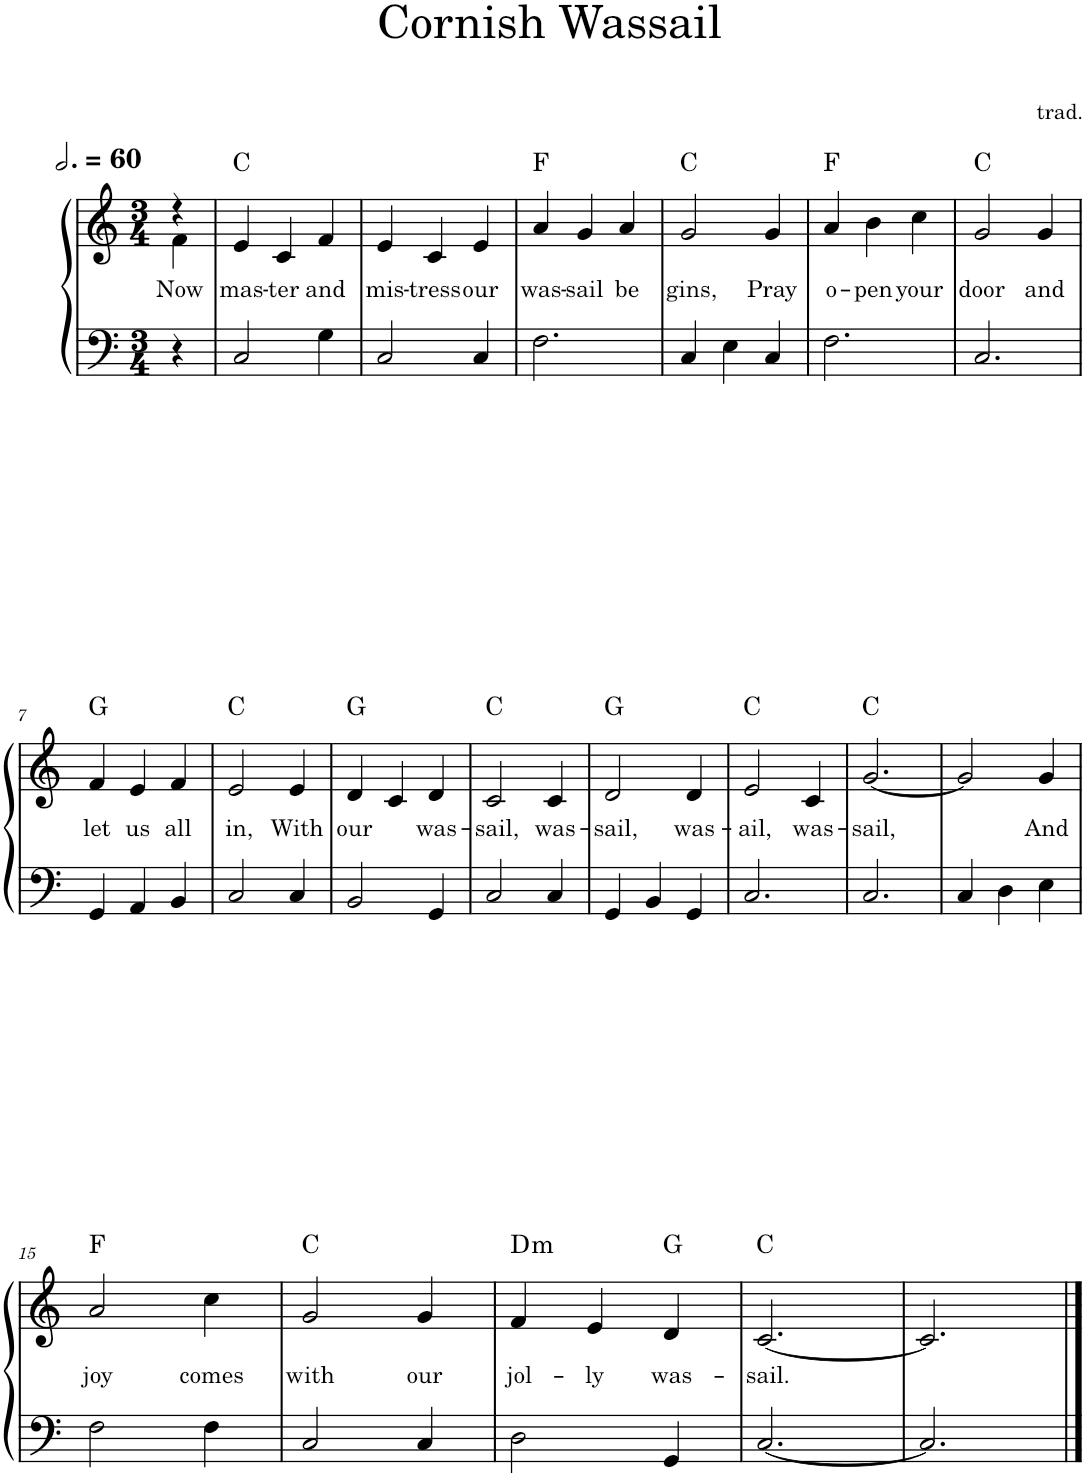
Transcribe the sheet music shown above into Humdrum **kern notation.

**kern	**kern	**text	**harte
*part1	*part1	*part1	*part1
*staff2	*staff1	*staff1	*
*I"Piano	*	*	*
*I'Pno.	*	*	*
*clefF4	*clefG2	*	*
*k[]	*k[]	*	*
*M3/4	*M3/4	*	*
*MM180	*MM180	*	*
=	=	=	=
*	*^	*	*
!	!	!	!LO:LY:b	!
4r	4r	4f\	Now	.
=1	=1	=1	=1	=1
!	!	!	!LO:LY:b	!
*	*v	*v	*	*
2C/	4e/	mas-	C:maj
!	!	!LO:LY:b	!
.	4c/	-ter	.
!	!	!LO:LY:b	!
4G\	4f/	and	.
=2	=2	=2	=2
!	!	!LO:LY:b	!
2C/	4e/	mis-	.
!	!	!LO:LY:b	!
.	4c/	-tress	.
!	!	!LO:LY:b	!
4C/	4e/	our	.
=3	=3	=3	=3
!	!	!LO:LY:b	!
2.F\	4a/	was-	F:maj
!	!	!LO:LY:b	!
.	4g/	-sail	.
!	!	!LO:LY:b	!
.	4a/	be	.
=4	=4	=4	=4
!	!	!LO:LY:b	!
4C/	2g/	gins,	C:maj
4E\	.	.	.
!	!	!LO:LY:b	!
4C/	4g/	Pray	.
=5	=5	=5	=5
!	!	!LO:LY:b	!
2.F\	4a/	o-	F:maj
!	!	!LO:LY:b	!
.	4b\	-pen	.
!	!	!LO:LY:b	!
.	4cc\	your	.
=6	=6	=6	=6
!	!	!LO:LY:b	!
2.C/	2g/	door	C:maj
!	!	!LO:LY:b	!
.	4g/	and	.
!!LO:LB:g=z
=7	=7	=7	=7
!	!	!LO:LY:b	!
4GG/	4f/	let	G:maj
!	!	!LO:LY:b	!
4AA/	4e/	us	.
!	!	!LO:LY:b	!
4BB/	4f/	all	.
=8	=8	=8	=8
!	!	!LO:LY:b	!
2C/	2e/	in,	C:maj
!	!	!LO:LY:b	!
4C/	4e/	With	.
=9	=9	=9	=9
!	!	!LO:LY:b	!
2BB/	4d/	our	G:maj
.	4c/	.	.
!	!	!LO:LY:b	!
4GG/	4d/	was-	.
=10	=10	=10	=10
!	!	!LO:LY:b	!
2C/	2c/	-sail,	C:maj
!	!	!LO:LY:b	!
4C/	4c/	was-	.
=11	=11	=11	=11
!	!	!LO:LY:b	!
4GG/	2d/	-sail,	G:maj
4BB/	.	.	.
!	!	!LO:LY:b	!
4GG/	4d/	was-	.
=12	=12	=12	=12
!	!	!LO:LY:b	!
2.C/	2e/	ail,	C:maj
!	!	!LO:LY:b	!
.	4c/	was-	.
=13	=13	=13	=13
!	!	!LO:LY:b	!
2.C/	[2.g/	-sail,	C:maj
=14	=14	=14	=14
4C/	2g/]	.	.
4D\	.	.	.
!	!	!LO:LY:b	!
4E\	4g/	And	.
!!LO:LB:g=z
=15	=15	=15	=15
!	!	!LO:LY:b	!
2F\	2a/	joy	F:maj
!	!	!LO:LY:b	!
4F\	4cc\	comes	.
=16	=16	=16	=16
!	!	!LO:LY:b	!
2C/	2g/	with	C:maj
!	!	!LO:LY:b	!
4C/	4g/	our	.
=17	=17	=17	=17
!	!	!LO:LY:b	!LO:H:kt=m
2D\	4f/	jol-	D:min
!	!	!LO:LY:b	!
.	4e/	-ly	.
!	!	!LO:LY:b	!
4GG/	4d/	was-	G:maj
=18	=18	=18	=18
!	!	!LO:LY:b	!
[2.C/	[2.c/	-sail.	C:maj
=19	=19	=19	=19
2.C/]	2.c/]	.	.
==	==	==	==
*-	*-	*-	*-
